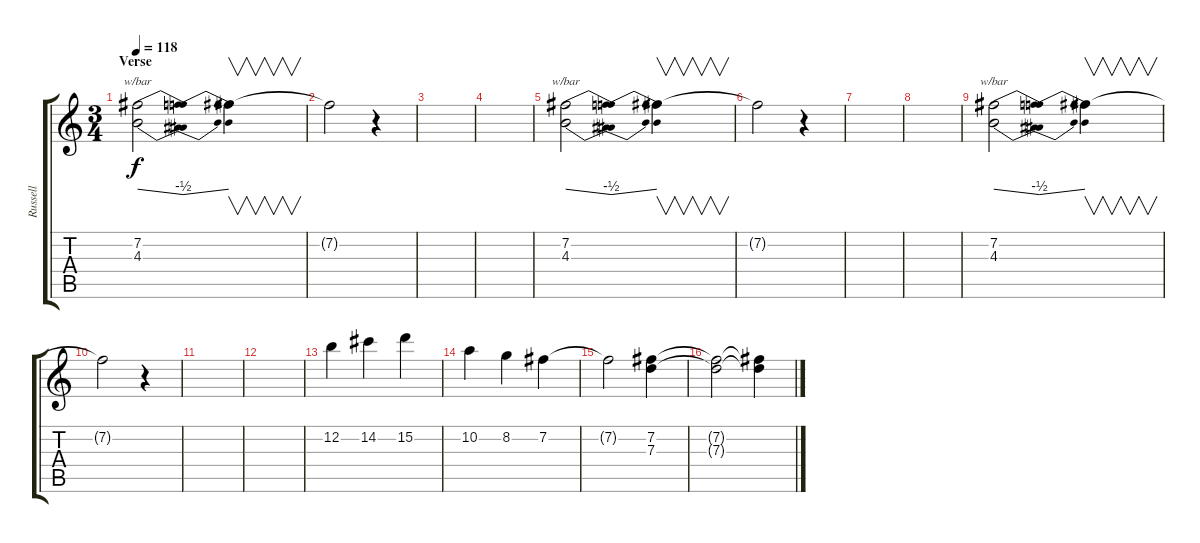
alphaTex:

\track ("Russell" "Russell") {instrument electricguitarclean}
\staff {score tabs}
\tuning (E4 B3 G3 D3 A2 E2) {hide}
\ts (3 4)
\section ("" "Verse")
\tempo 118
\clef g2
\ks c
(7.2 4.3).2{tbe (dip default 0 0 30 -2 60 0) dy f volume 13} 7.2{t}.4{v} |
7.2{t}.2 r.4 |
|
|
(7.2 4.3).2{tbe (dip default 0 0 30 -2 60 0)} 7.2{t}.4{v} |
7.2{t}.2 r.4 |
|
|
(7.2 4.3).2{tbe (dip default 0 0 30 -2 60 0)} 7.2{t}.4{v} |
7.2{t}.2 r.4 |
|
|
12.2.4 14.2.4 15.2.4 |
10.2.4 8.2.4 7.2.4 |
7.2{t}.2 (7.2 7.3).4 |
(7.2{t} 7.3{t}).2 (7.2{t} 7.3{t}).4
